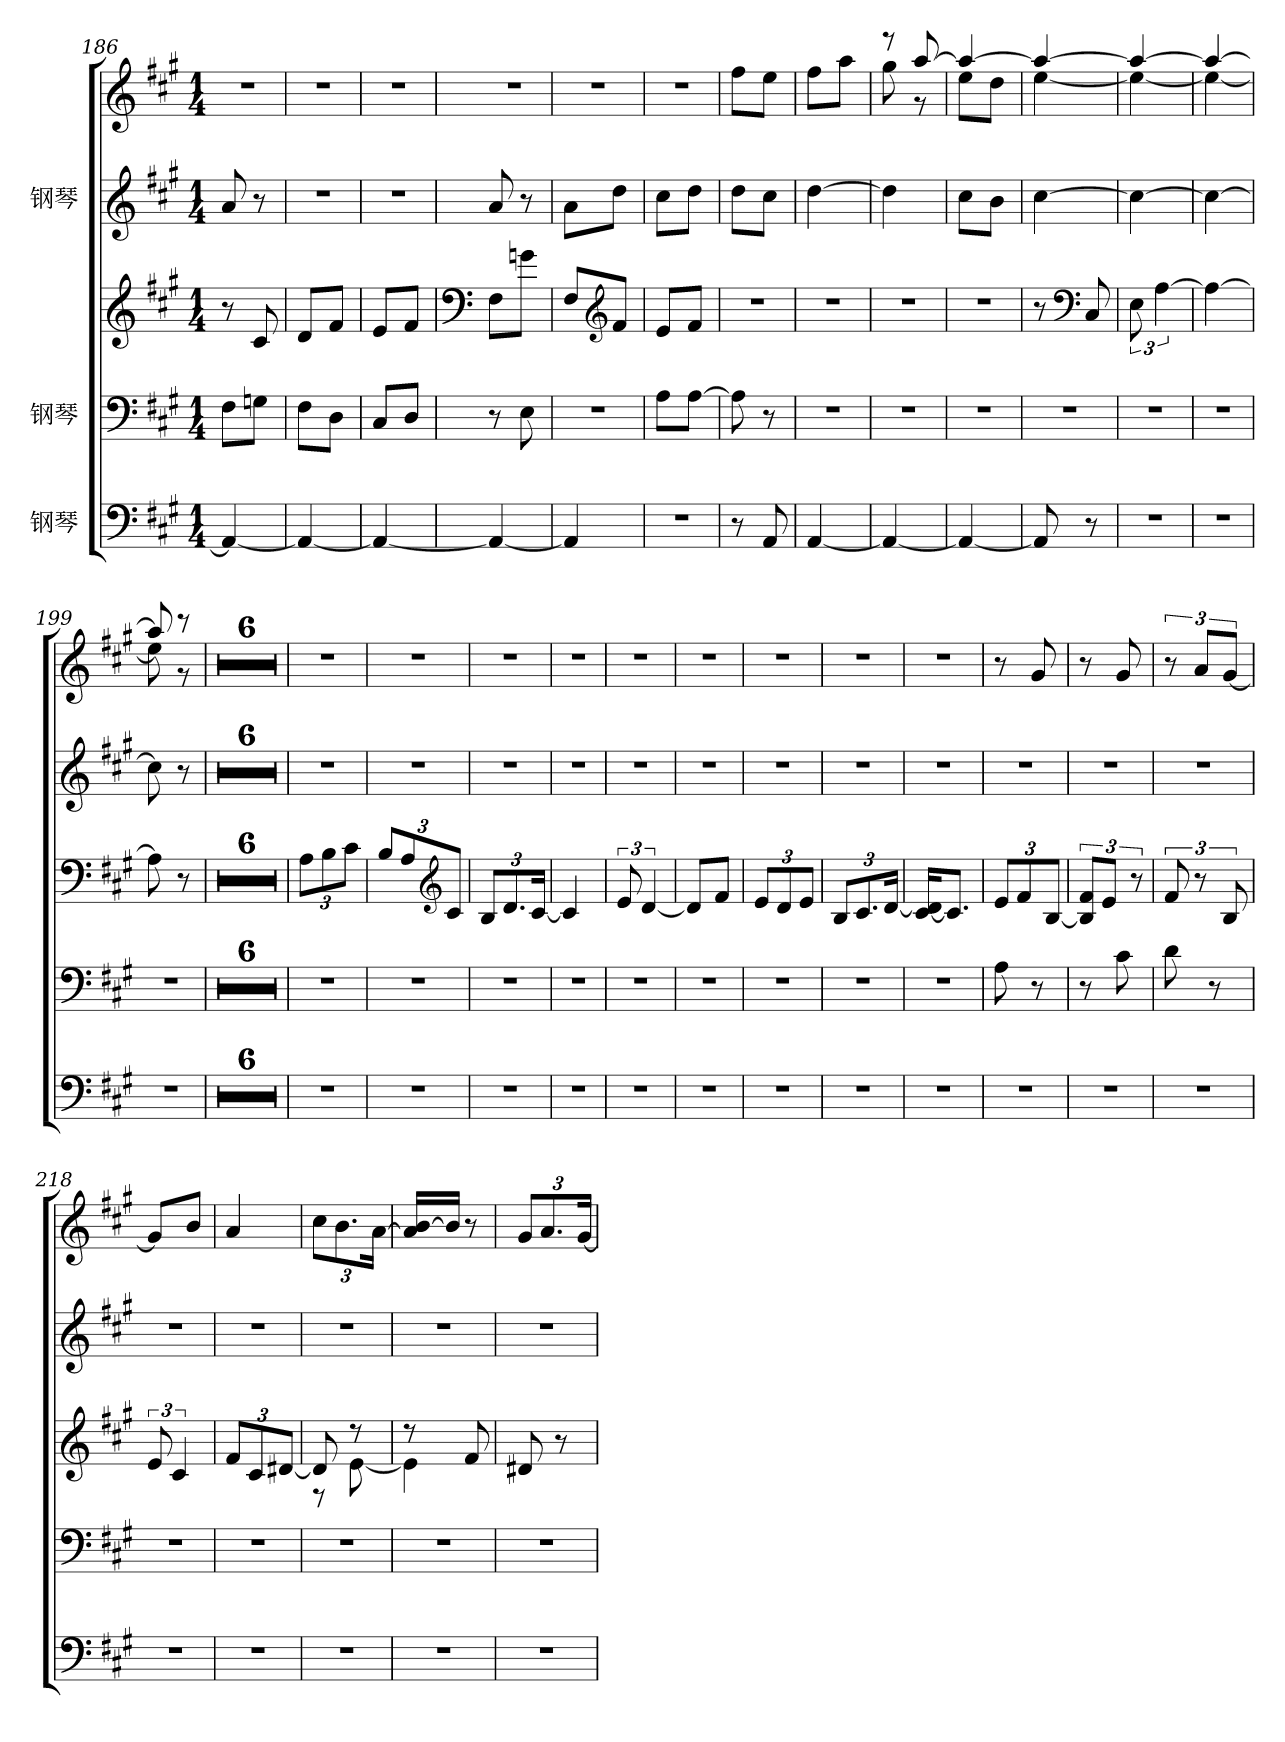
**kern	**kern	**kern	**kern	**kern
*part3	*part2	*part2	*part1	*part1
*staff5	*staff4	*staff3	*staff2	*staff1
*I"钢琴	*I"钢琴	*	*I"钢琴	*
*clefF4	*clefF4	*clefG2	*clefG2	*clefG2
*k[f#c#g#]	*k[f#c#g#]	*k[f#c#g#]	*k[f#c#g#]	*k[f#c#g#]
*M1/4	*M1/4	*M1/4	*M1/4	*M1/4
=186	=186	=186	=186	=186
4AA/_	8F#\L	8r	8a/	4r
.	8Gn\J	8c#/	8r	.
!!LO:LB:g=z
=187	=187	=187	=187	=187
4AA/_	8F#\L	8d/L	4r	4r
.	8D\J	8f#/J	.	.
=188	=188	=188	=188	=188
4AA/_	8C#/L	8e/L	4r	4r
.	8D/J	8f#/J	.	.
=189	=189	=189	=189	=189
*	*	*clefF4	*	*
4AA/_	8r	8F#\L	8a/	4r
.	8E\	8gn\J	8r	.
=190	=190	=190	=190	=190
4AA/]	4r	8F#/L	8a\L	4r
*	*	*clefG2	*	*
.	.	8f#/J	8dd\J	.
=191	=191	=191	=191	=191
4r	8A\L	8e/L	8cc#\L	4r
.	[8A\J	8f#/J	8dd\J	.
=192	=192	=192	=192	=192
8r	8A\]	4r	8dd\L	8ff#\L
8AA/	8r	.	8cc#\J	8ee\J
=193	=193	=193	=193	=193
[4AA/	4r	4r	[4dd\	8ff#\L
.	.	.	.	8aa\J
=194	=194	=194	=194	=194
*	*	*	*	*^
4AA/_	4r	4r	4dd\]	8r	8gg#\
.	.	.	.	[8aa/	8r
=195	=195	=195	=195	=195	=195
4AA/_	4r	4r	8cc#\L	4aa/_	8ee\L
.	.	.	8b\J	.	8dd\J
=196	=196	=196	=196	=196	=196
8AA/]	4r	8r	[4cc#\	4aa/_	[4ee\
*	*	*clefF4	*	*	*
8r	.	8C#/	.	.	.
!!LO:PB:g=z	!!
=197	=197	=197	=197	=197	=197
4r	4r	12E\	4cc#\_	4aa/_	4ee\_
.	.	[6A\	.	.	.
=198	=198	=198	=198	=198	=198
4r	4r	4A\_	4cc#\_	4aa/_	4ee\_
=199	=199	=199	=199	=199	=199
4r	4r	8A\]	8cc#\]	8aa/]	8ee\]
.	.	8r	8r	8r	8r
*	*	*	*	*v	*v
=200	=200	=200	=200	=200
4r	4r	4r	4r	4r
=201	=201	=201	=201	=201
4r	4r	4r	4r	4r
=202	=202	=202	=202	=202
4r	4r	4r	4r	4r
=203	=203	=203	=203	=203
4r	4r	4r	4r	4r
=204	=204	=204	=204	=204
4r	4r	4r	4r	4r
=205	=205	=205	=205	=205
4r	4r	4r	4r	4r
=206	=206	=206	=206	=206
*	*	*Xbrackettup	*	*
4r	4r	12A\L	4r	4r
.	.	12B\	.	.
.	.	12c#\J	.	.
=207	=207	=207	=207	=207
4r	4r	12B/L	4r	4r
.	.	12A/	.	.
*	*	*clefG2	*	*
.	.	12c#/J	.	.
=208	=208	=208	=208	=208
4r	4r	12B/L	4r	4r
.	.	12.d/	.	.
.	.	[24c#/Jk	.	.
!!LO:LB:g=z
=209	=209	=209	=209	=209
4r	4r	4c#/]	4r	4r
=210	=210	=210	=210	=210
*	*	*brackettup	*	*
4r	4r	12e/	4r	4r
.	.	[6d/	.	.
=211	=211	=211	=211	=211
4r	4r	8d/L]	4r	4r
.	.	8f#/J	.	.
=212	=212	=212	=212	=212
*	*	*Xbrackettup	*	*
4r	4r	12e/L	4r	4r
.	.	12d/	.	.
.	.	12e/J	.	.
=213	=213	=213	=213	=213
4r	4r	12B/L	4r	4r
.	.	12.c#/	.	.
.	.	[24d/Jk	.	.
=214	=214	=214	=214	=214
4r	4r	[16c#/ 16d/]KL	4r	4r
.	.	8.c#/J]	.	.
=215	=215	=215	=215	=215
4r	8A\	12e/L	4r	8r
.	.	12f#/	.	.
.	8r	.	.	8g#/
.	.	[12B/J	.	.
=216	=216	=216	=216	=216
*	*	*brackettup	*	*
4r	8r	12B/] 12f#/L	4r	8r
.	.	12e/J	.	.
.	8c#\	.	.	8g#/
.	.	12r	.	.
=217	=217	=217	=217	=217
4r	8d\	12f#/	4r	12r
.	.	12r	.	12a/L
.	8r	.	.	.
.	.	12B/	.	[12g#/J
=218	=218	=218	=218	=218
4r	4r	12e/	4r	8g#/L]
.	.	6c#/	.	.
.	.	.	.	8b/J
!!LO:PB:g=z
=219	=219	=219	=219	=219
*	*	*Xbrackettup	*	*
4r	4r	12f#/L	4r	4a/
.	.	12c#/	.	.
.	.	[12d#X/J	.	.
=220	=220	=220	=220	=220
*	*	*^	*	*
*	*	*	*	*	*Xbrackettup
4r	4r	8d#/]	8r	4r	12cc#\L
.	.	.	.	.	12.b\
.	.	8r	[8e\	.	.
.	.	.	.	.	[24a\Jk
=221	=221	=221	=221	=221	=221
4r	4r	8r	4e\]	4r	16a/] [16b/LL
.	.	.	.	.	16b/JJ]
.	.	8f#/	.	.	8r
*	*	*v	*v	*	*
=222	=222	=222	=222	=222
4r	4r	8d#X/	4r	12g#/L
.	.	.	.	12.a/
.	.	8r	.	.
.	.	.	.	[24g#/Jk
=	=	=	=	=
*-	*-	*-	*-	*-
